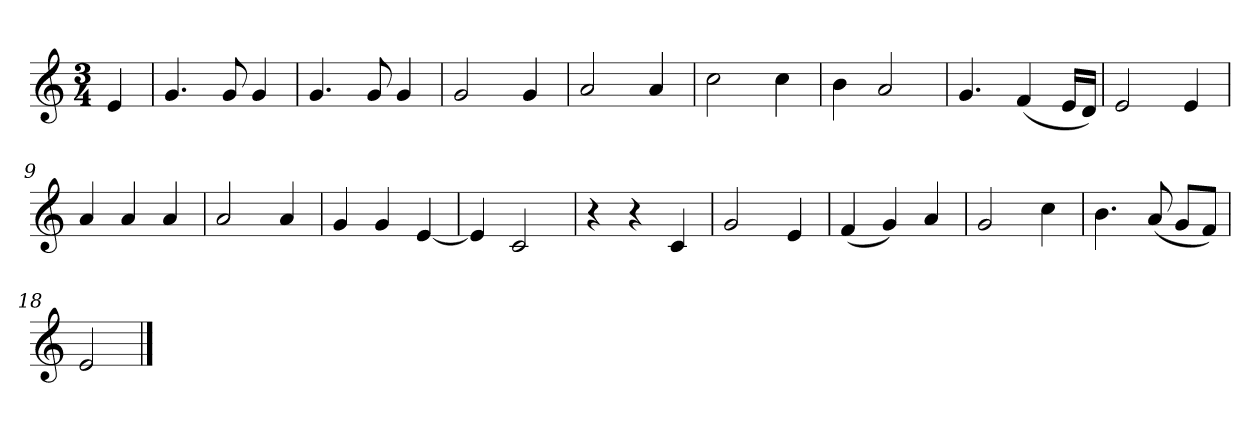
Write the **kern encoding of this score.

**kern
*part1
*staff1
*k[]
*M3/4
*MM120
=
4e
=1
4.g
8g
4g
=2
4.g
8g
4g
=3
2g
4g
=4
2a
4a
=5
2cc
4cc
=6
4b
2a
=7
4.g
(4f
16eLL
16dJJ)
=8
2e
4e
=9
4a
4a
4a
=10
2a
4a
=11
4g
4g
[4e
=12
4e]
2c
=13
4r
4r
4c
=14
2g
4e
=15
(4f
4g)
4a
=16
2g
4cc
=17
4.b
(8a
8gL
8fJ)
=18
2e
==
*-
